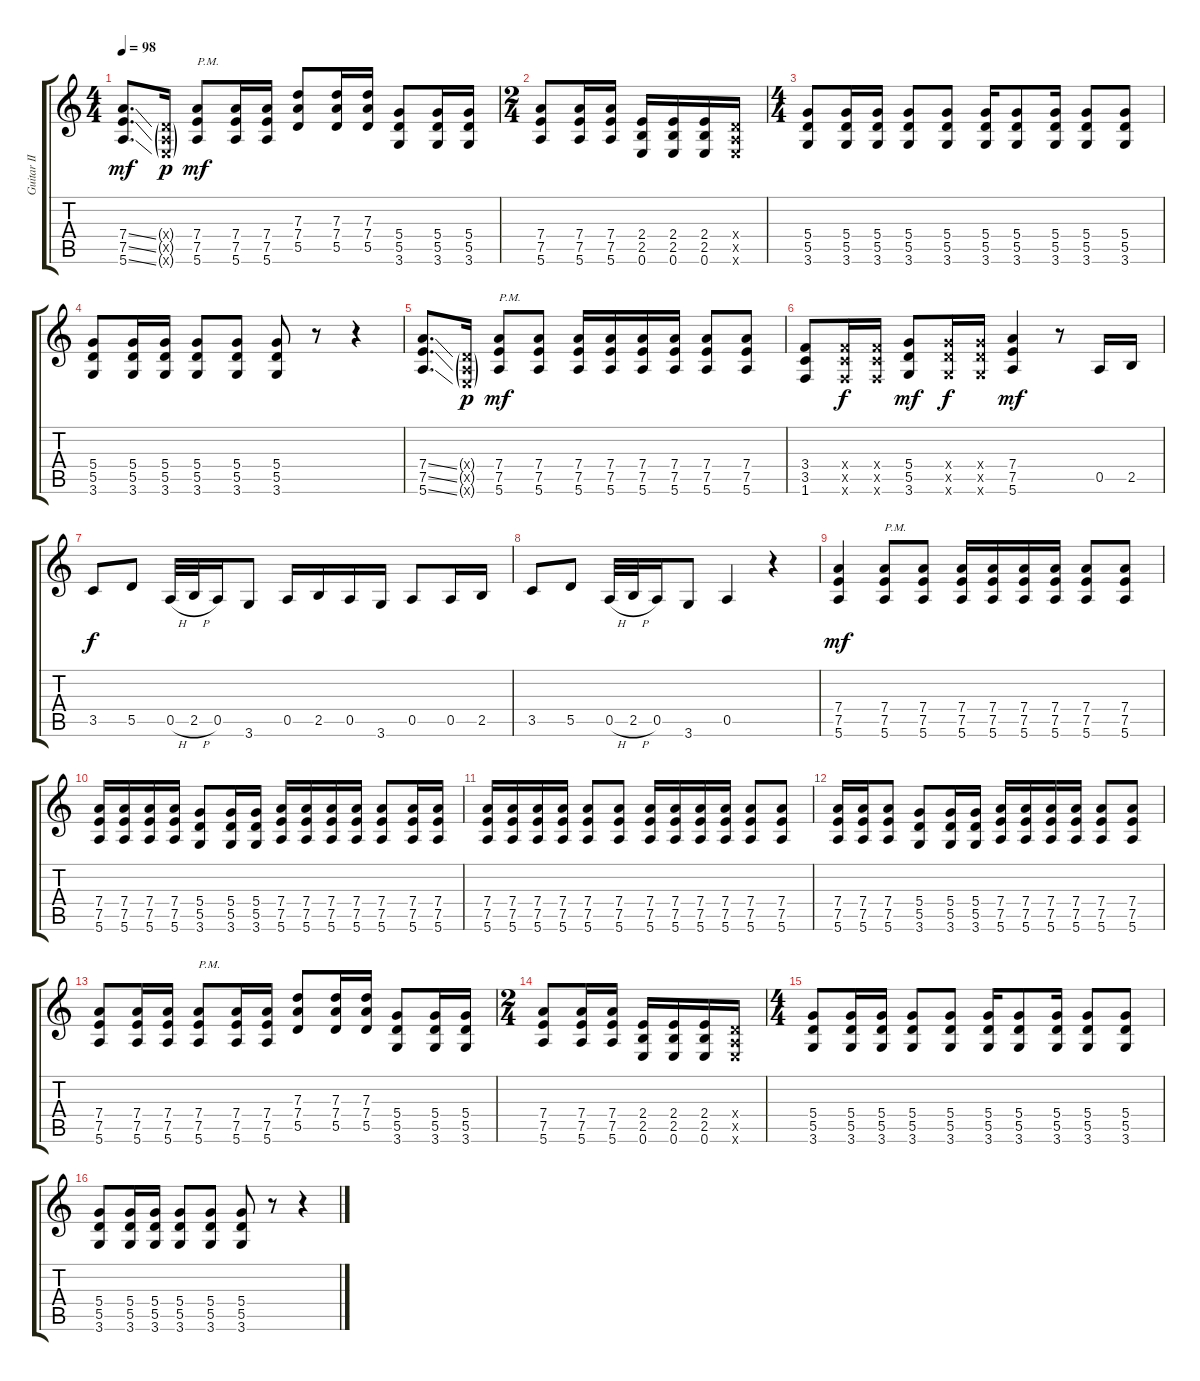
\track ("Guitar II" "Guitar II") {instrument overdrivenguitar}
\staff {score tabs}
\tuning (E4 B3 G3 D3 A2 E2) {hide}
\ts (4 4)
\tempo 98
\clef g2
\ks c
(7.4{ss} 7.5{ss} 5.6{ss}).8{d dy mf} (0.4{g x} 0.5{g x} 0.6{g x}).16{dy p} (7.4 7.5 5.6).8{txt "P.M." dy mf} (7.4 7.5 5.6).16 (7.4 7.5 5.6).16 (7.3 7.4 5.5).8 (7.3 7.4 5.5).16 (7.3 7.4 5.5).16 (5.4 5.5 3.6).8 (5.4 5.5 3.6).16 (5.4 5.5 3.6).16 |
\ts (2 4)
(7.4 7.5 5.6).8 (7.4 7.5 5.6).16 (7.4 7.5 5.6).16 (2.4 2.5 0.6).16 (2.4 2.5 0.6).16 (2.4 2.5 0.6).16 (0.4{x} 0.5{x} 0.6{x}).16 |
\ts (4 4)
(5.4 5.5 3.6).8 (5.4 5.5 3.6).16 (5.4 5.5 3.6).16 (5.4 5.5 3.6).8 (5.4 5.5 3.6).8 (5.4 5.5 3.6).16 (5.4 5.5 3.6).8 (5.4 5.5 3.6).16 (5.4 5.5 3.6).8 (5.4 5.5 3.6).8 |
(5.4 5.5 3.6).8 (5.4 5.5 3.6).16 (5.4 5.5 3.6).16 (5.4 5.5 3.6).8 (5.4 5.5 3.6).8 (5.4 5.5 3.6).8 r.8 r.4 |
(7.4{ss} 7.5{ss} 5.6{ss}).8{d} (0.4{g x} 0.5{g x} 0.6{g x}).16{dy p} (7.4 7.5 5.6).8{txt "P.M." dy mf} (7.4 7.5 5.6).8 (7.4 7.5 5.6).16 (7.4 7.5 5.6).16 (7.4 7.5 5.6).16 (7.4 7.5 5.6).16 (7.4 7.5 5.6).8 (7.4 7.5 5.6).8 |
(3.4 3.5 1.6).8 (3.4{x} 3.5{x} 1.6{x}).16{dy f} (3.4{x} 3.5{x} 1.6{x}).16 (5.4 5.5 3.6).8{dy mf} (5.4{x} 5.5{x} 3.6{x}).16{dy f} (5.4{x} 5.5{x} 3.6{x}).16 (7.4 7.5 5.6).4{dy mf} r.8 0.5.16 2.5.16 |
3.5.8{dy f} 5.5.8 0.5{h}.32 2.5{h}.32 0.5.16 3.6.8 0.5.16 2.5.16 0.5.16 3.6.16 0.5.8 0.5.16 2.5.16 |
3.5.8 5.5.8 0.5{h}.32 2.5{h}.32 0.5.16 3.6.8 0.5.4 r.4 |
(7.4 7.5 5.6).4{dy mf} (7.4 7.5 5.6).8{txt "P.M."} (7.4 7.5 5.6).8 (7.4 7.5 5.6).16 (7.4 7.5 5.6).16 (7.4 7.5 5.6).16 (7.4 7.5 5.6).16 (7.4 7.5 5.6).8 (7.4 7.5 5.6).8 |
(7.4 7.5 5.6).16 (7.4 7.5 5.6).16 (7.4 7.5 5.6).16 (7.4 7.5 5.6).16 (5.4 5.5 3.6).8 (5.4 5.5 3.6).16 (5.4 5.5 3.6).16 (7.4 7.5 5.6).16 (7.4 7.5 5.6).16 (7.4 7.5 5.6).16 (7.4 7.5 5.6).16 (7.4 7.5 5.6).8 (7.4 7.5 5.6).16 (7.4 7.5 5.6).16 |
(7.4 7.5 5.6).16 (7.4 7.5 5.6).16 (7.4 7.5 5.6).16 (7.4 7.5 5.6).16 (7.4 7.5 5.6).8 (7.4 7.5 5.6).8 (7.4 7.5 5.6).16 (7.4 7.5 5.6).16 (7.4 7.5 5.6).16 (7.4 7.5 5.6).16 (7.4 7.5 5.6).8 (7.4 7.5 5.6).8 |
(7.4 7.5 5.6).16 (7.4 7.5 5.6).16 (7.4 7.5 5.6).8 (5.4 5.5 3.6).8 (5.4 5.5 3.6).16 (5.4 5.5 3.6).16 (7.4 7.5 5.6).16 (7.4 7.5 5.6).16 (7.4 7.5 5.6).16 (7.4 7.5 5.6).16 (7.4 7.5 5.6).8 (7.4 7.5 5.6).8 |
(7.4 7.5 5.6).8 (7.4 7.5 5.6).16 (7.4 7.5 5.6).16 (7.4 7.5 5.6).8{txt "P.M."} (7.4 7.5 5.6).16 (7.4 7.5 5.6).16 (7.3 7.4 5.5).8 (7.3 7.4 5.5).16 (7.3 7.4 5.5).16 (5.4 5.5 3.6).8 (5.4 5.5 3.6).16 (5.4 5.5 3.6).16 |
\ts (2 4)
(7.4 7.5 5.6).8 (7.4 7.5 5.6).16 (7.4 7.5 5.6).16 (2.4 2.5 0.6).16 (2.4 2.5 0.6).16 (2.4 2.5 0.6).16 (0.4{x} 0.5{x} 0.6{x}).16 |
\ts (4 4)
(5.4 5.5 3.6).8 (5.4 5.5 3.6).16 (5.4 5.5 3.6).16 (5.4 5.5 3.6).8 (5.4 5.5 3.6).8 (5.4 5.5 3.6).16 (5.4 5.5 3.6).8 (5.4 5.5 3.6).16 (5.4 5.5 3.6).8 (5.4 5.5 3.6).8 |
(5.4 5.5 3.6).8 (5.4 5.5 3.6).16 (5.4 5.5 3.6).16 (5.4 5.5 3.6).8 (5.4 5.5 3.6).8 (5.4 5.5 3.6).8 r.8 r.4
